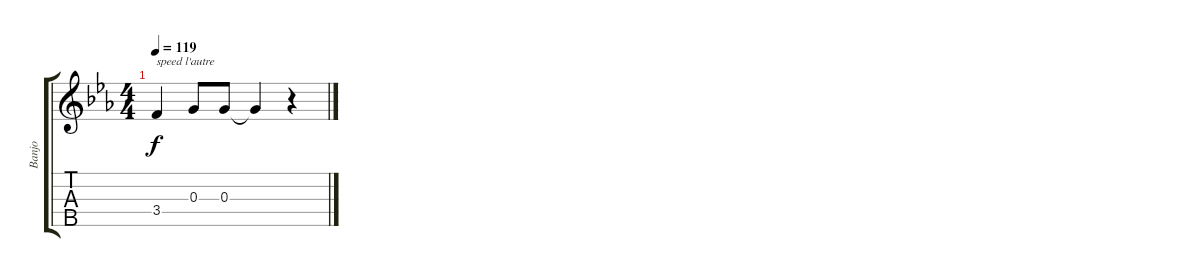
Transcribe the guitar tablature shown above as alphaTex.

\track ("Banjo" "Banjo") {instrument banjo}
\staff {score tabs}
\tuning (D4 B3 G3 D3 G4) {hide}
\displaytranspose 12
\ts (4 4)
\tempo 119
\clef g2
\ks cminor
3.4.4{txt "speed l'autre" dy f} 0.3.8 0.3.8 0.3{t}.4 r.4
